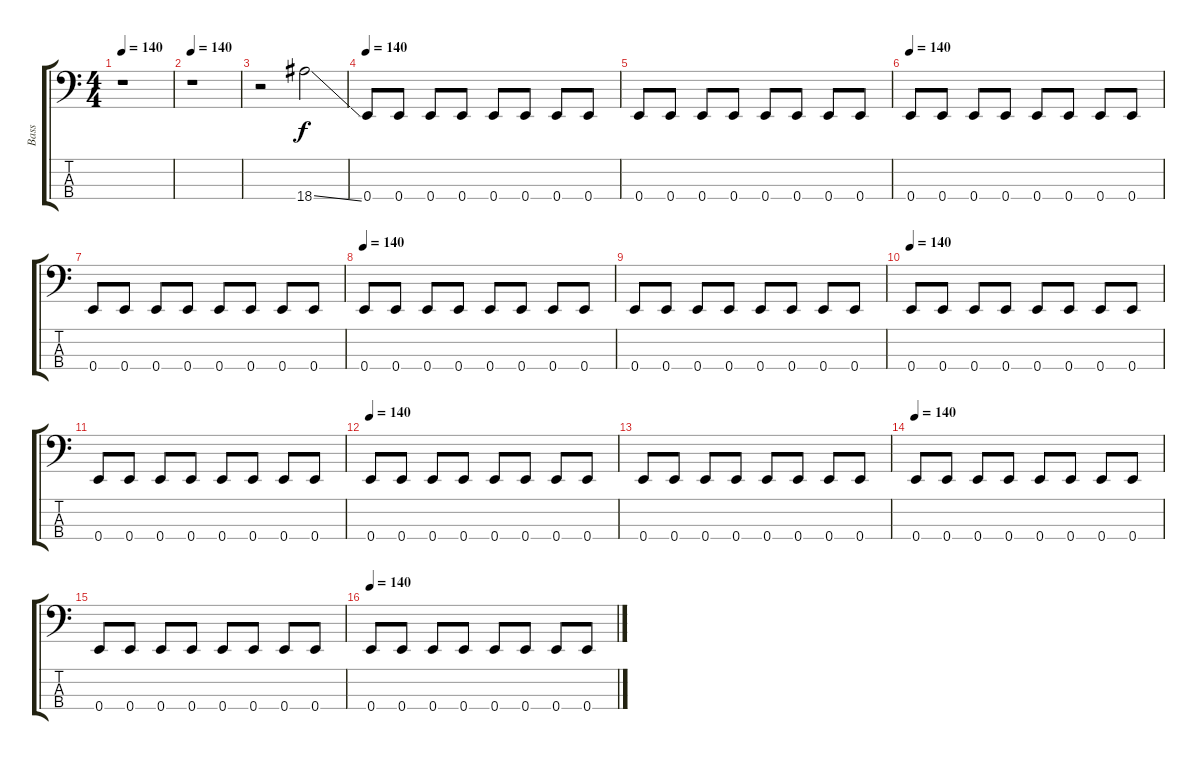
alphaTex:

\track ("Bass" "Bass") {instrument electricbassfinger}
\staff {score tabs}
\tuning (G2 D2 A1 E1) {hide}
\ts (4 4)
\tempo 140
\clef f4
\ks c
r.1{dy f} |
\tempo 140
r.1 |
r.2 18.4{ss}.2{volume 14 instrument electricbasspick} |
\tempo 140
0.4.8{instrument electricbasspick} 0.4.8 0.4.8 0.4.8 0.4.8 0.4.8 0.4.8 0.4.8 |
0.4.8{instrument electricbasspick} 0.4.8 0.4.8 0.4.8 0.4.8 0.4.8 0.4.8 0.4.8 |
\tempo 140
0.4.8{instrument electricbasspick} 0.4.8 0.4.8 0.4.8 0.4.8 0.4.8 0.4.8 0.4.8 |
0.4.8{instrument electricbasspick} 0.4.8 0.4.8 0.4.8 0.4.8 0.4.8 0.4.8 0.4.8 |
\tempo 140
0.4.8{instrument electricbasspick} 0.4.8 0.4.8 0.4.8 0.4.8 0.4.8 0.4.8 0.4.8 |
0.4.8{instrument electricbasspick} 0.4.8 0.4.8 0.4.8 0.4.8 0.4.8 0.4.8 0.4.8 |
\tempo 140
0.4.8{instrument electricbasspick} 0.4.8 0.4.8 0.4.8 0.4.8 0.4.8 0.4.8 0.4.8 |
0.4.8{instrument electricbasspick} 0.4.8 0.4.8 0.4.8 0.4.8 0.4.8 0.4.8 0.4.8 |
\tempo 140
0.4.8{instrument electricbasspick} 0.4.8 0.4.8 0.4.8 0.4.8 0.4.8 0.4.8 0.4.8 |
0.4.8{instrument electricbasspick} 0.4.8 0.4.8 0.4.8 0.4.8 0.4.8 0.4.8 0.4.8 |
\tempo 140
0.4.8{instrument electricbasspick} 0.4.8 0.4.8 0.4.8 0.4.8 0.4.8 0.4.8 0.4.8 |
0.4.8{instrument electricbasspick} 0.4.8 0.4.8 0.4.8 0.4.8 0.4.8 0.4.8 0.4.8 |
\tempo 140
0.4.8{instrument electricbasspick} 0.4.8 0.4.8 0.4.8 0.4.8 0.4.8 0.4.8 0.4.8
